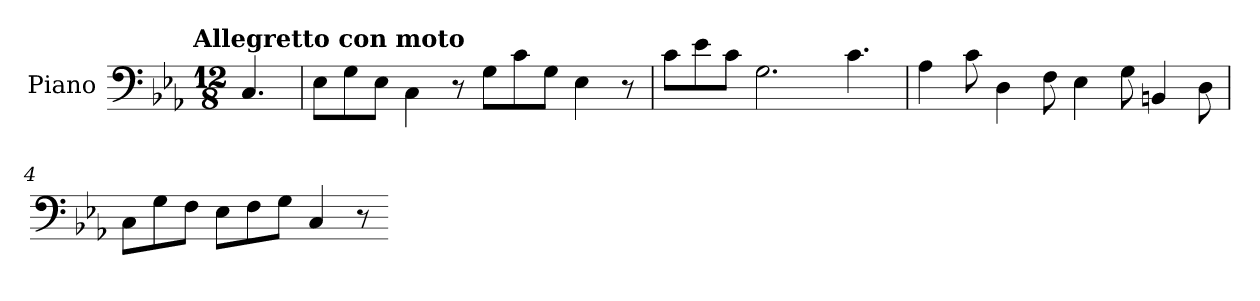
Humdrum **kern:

**kern
*part1
*staff1
*I"Piano
*I'Pno
*clefF4
*k[b-e-a-]
!!LO:TX:omd:t=Allegretto con moto
*M12/8
*MM116
=
4.C
=1
8E-L
8G
8E-J
4C\
8r
8GL
8c
8GJ
4E-
8r
=2
8cL
8e-
8cJ
2.G
4.c
=3
4A-
8c
4D
8F
4E-
8G
4BBn
8D
!!LO:LB:g=z
=4
8C\L
8G\
8F\J
8E-L
8F
8GJ
4C
8r
=-
*-
